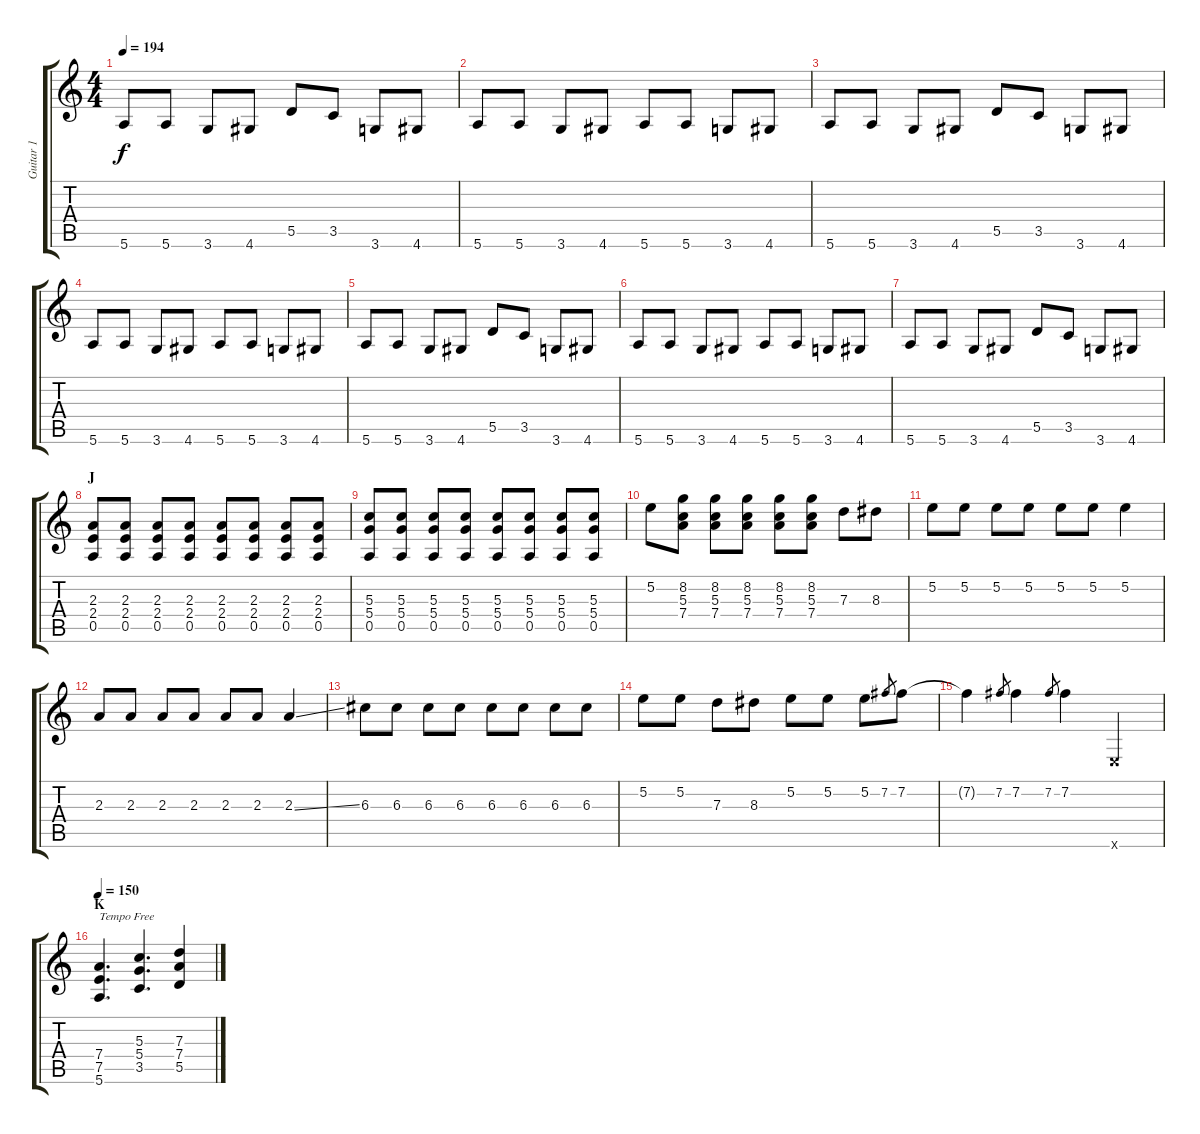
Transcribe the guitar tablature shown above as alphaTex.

\track ("Guitar 1" "Guitar 1") {instrument distortionguitar}
\staff {score tabs}
\tuning (E4 B3 G3 D3 A2 E2) {hide}
\ts (4 4)
\tempo 194
\clef g2
\ks c
5.6.8{dy f} 5.6.8 3.6.8 4.6.8 5.5.8 3.5.8 3.6.8 4.6.8 |
5.6.8 5.6.8 3.6.8 4.6.8 5.6.8 5.6.8 3.6.8 4.6.8 |
5.6.8 5.6.8 3.6.8 4.6.8 5.5.8 3.5.8 3.6.8 4.6.8 |
5.6.8 5.6.8 3.6.8 4.6.8 5.6.8 5.6.8 3.6.8 4.6.8 |
5.6.8 5.6.8 3.6.8 4.6.8 5.5.8 3.5.8 3.6.8 4.6.8 |
5.6.8 5.6.8 3.6.8 4.6.8 5.6.8 5.6.8 3.6.8 4.6.8 |
5.6.8 5.6.8 3.6.8 4.6.8 5.5.8 3.5.8 3.6.8 4.6.8 |
\section ("" "J")
(2.3 2.4 0.5).8 (2.3 2.4 0.5).8 (2.3 2.4 0.5).8 (2.3 2.4 0.5).8 (2.3 2.4 0.5).8 (2.3 2.4 0.5).8 (2.3 2.4 0.5).8 (2.3 2.4 0.5).8 |
(5.3 5.4 0.5).8 (5.3 5.4 0.5).8 (5.3 5.4 0.5).8 (5.3 5.4 0.5).8 (5.3 5.4 0.5).8 (5.3 5.4 0.5).8 (5.3 5.4 0.5).8 (5.3 5.4 0.5).8 |
5.2.8 (8.2 5.3 7.4).8 (8.2 5.3 7.4).8 (8.2 5.3 7.4).8 (8.2 5.3 7.4).8 (8.2 5.3 7.4).8 7.3.8 8.3.8 |
5.2.8 5.2.8 5.2.8 5.2.8 5.2.8 5.2.8 5.2.4 |
2.3.8 2.3.8 2.3.8 2.3.8 2.3.8 2.3.8 2.3{ss}.4 |
6.3.8 6.3.8 6.3.8 6.3.8 6.3.8 6.3.8 6.3.8 6.3.8 |
5.2.8 5.2.8 7.3.8 8.3.8 5.2.8 5.2.8 5.2.8 7.2.8{gr} 7.2.8 |
7.2{t}.4 7.2.8{gr} 7.2.4 7.2.8{gr} 7.2.4 0.6{x}.4 |
\section ("" "K")
\tempo 150
(7.4 7.5 5.6).4{d txt "Tempo Free"} (5.3 5.4 3.5).4{d} (7.3 7.4 5.5).4
